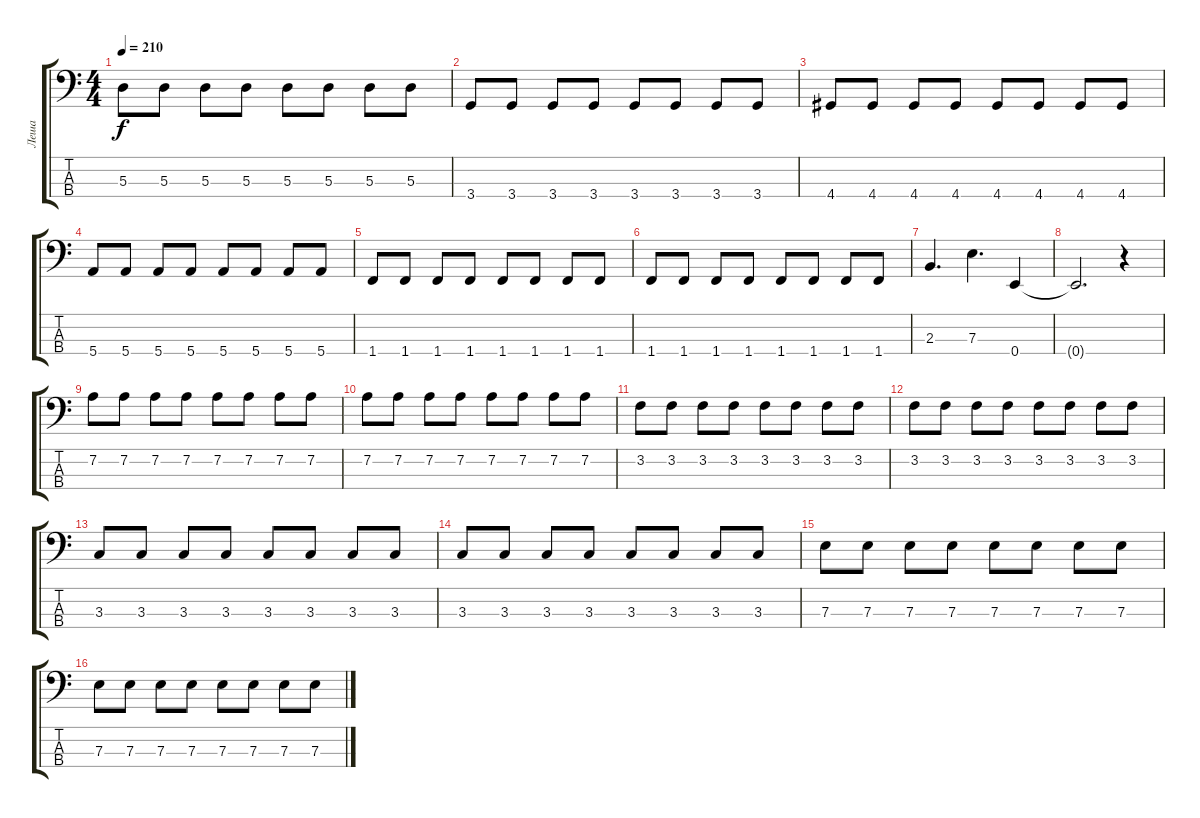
\track ("Леша" "Леша") {instrument electricbassfinger}
\staff {score tabs}
\tuning (G2 D2 A1 E1) {hide}
\ts (4 4)
\tempo 210
\clef f4
\ks c
5.3.8{dy f} 5.3.8 5.3.8 5.3.8 5.3.8 5.3.8 5.3.8 5.3.8 |
3.4.8 3.4.8 3.4.8 3.4.8 3.4.8 3.4.8 3.4.8 3.4.8 |
4.4.8 4.4.8 4.4.8 4.4.8 4.4.8 4.4.8 4.4.8 4.4.8 |
5.4.8 5.4.8 5.4.8 5.4.8 5.4.8 5.4.8 5.4.8 5.4.8 |
1.4.8 1.4.8 1.4.8 1.4.8 1.4.8 1.4.8 1.4.8 1.4.8 |
1.4.8 1.4.8 1.4.8 1.4.8 1.4.8 1.4.8 1.4.8 1.4.8 |
2.3.4{d} 7.3.4{d} 0.4.4 |
0.4{t}.2{d} r.4 |
7.2.8 7.2.8 7.2.8 7.2.8 7.2.8 7.2.8 7.2.8 7.2.8 |
7.2.8 7.2.8 7.2.8 7.2.8 7.2.8 7.2.8 7.2.8 7.2.8 |
3.2.8 3.2.8 3.2.8 3.2.8 3.2.8 3.2.8 3.2.8 3.2.8 |
3.2.8 3.2.8 3.2.8 3.2.8 3.2.8 3.2.8 3.2.8 3.2.8 |
3.3.8 3.3.8 3.3.8 3.3.8 3.3.8 3.3.8 3.3.8 3.3.8 |
3.3.8 3.3.8 3.3.8 3.3.8 3.3.8 3.3.8 3.3.8 3.3.8 |
7.3.8 7.3.8 7.3.8 7.3.8 7.3.8 7.3.8 7.3.8 7.3.8 |
7.3.8 7.3.8 7.3.8 7.3.8 7.3.8 7.3.8 7.3.8 7.3.8
